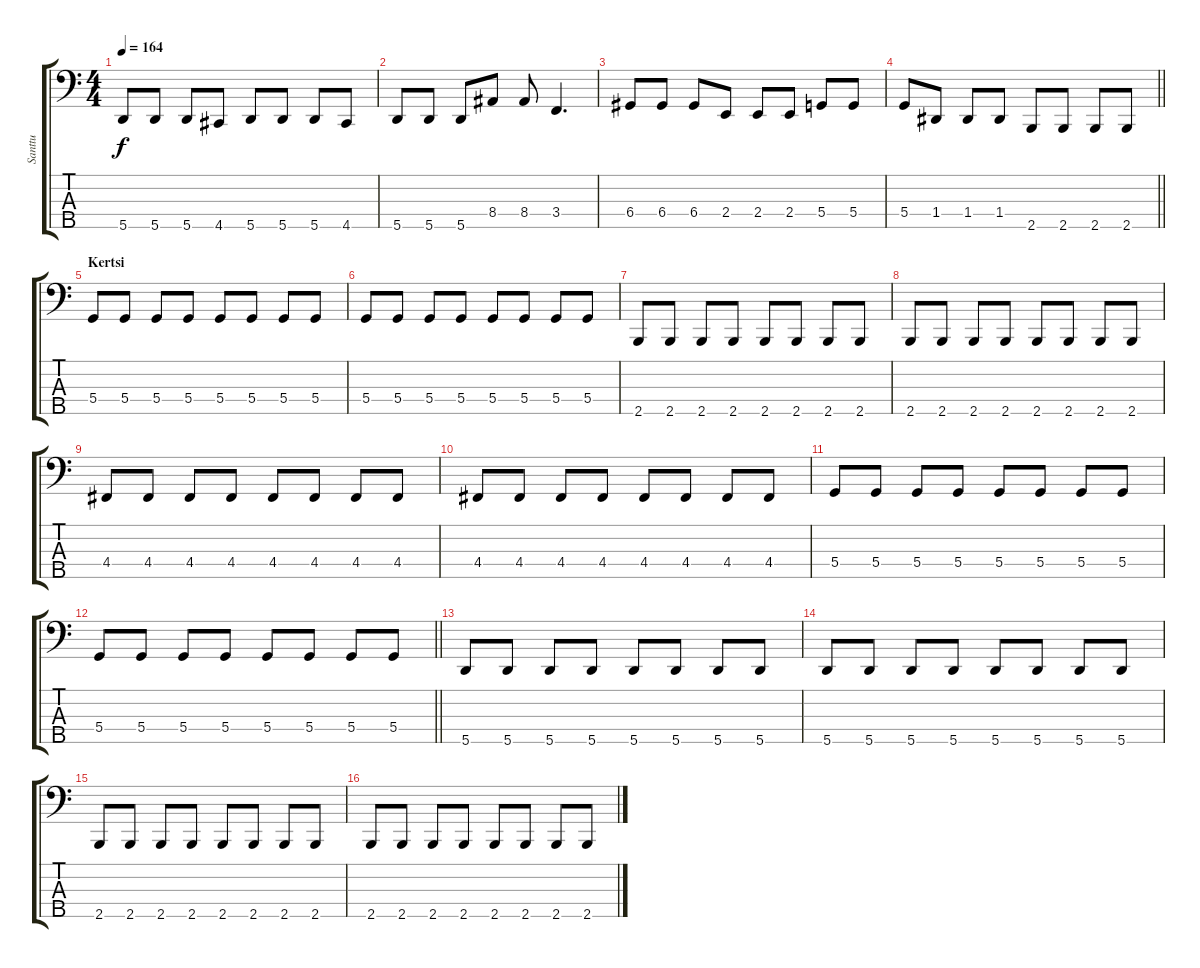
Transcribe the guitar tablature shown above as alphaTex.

\track ("Santtu" "Santtu") {instrument electricbasspick}
\staff {score tabs}
\tuning (G2 D2 A1 D1 A0) {hide}
\ts (4 4)
\tempo 164
\clef f4
\ks c
5.5.8{dy f} 5.5.8 5.5.8 4.5.8 5.5.8 5.5.8 5.5.8 4.5.8 |
5.5.8 5.5.8 5.5.8 8.4.8 8.4.8 3.4.4{d} |
6.4.8 6.4.8 6.4.8 2.4.8 2.4.8 2.4.8 5.4.8 5.4.8 |
\barLineRight lightlight
5.4.8 1.4.8 1.4.8 1.4.8 2.5.8 2.5.8 2.5.8 2.5.8 |
\section ("" "Kertsi")
5.4.8 5.4.8 5.4.8 5.4.8 5.4.8 5.4.8 5.4.8 5.4.8 |
5.4.8 5.4.8 5.4.8 5.4.8 5.4.8 5.4.8 5.4.8 5.4.8 |
2.5.8 2.5.8 2.5.8 2.5.8 2.5.8 2.5.8 2.5.8 2.5.8 |
2.5.8 2.5.8 2.5.8 2.5.8 2.5.8 2.5.8 2.5.8 2.5.8 |
4.4.8 4.4.8 4.4.8 4.4.8 4.4.8 4.4.8 4.4.8 4.4.8 |
4.4.8 4.4.8 4.4.8 4.4.8 4.4.8 4.4.8 4.4.8 4.4.8 |
5.4.8 5.4.8 5.4.8 5.4.8 5.4.8 5.4.8 5.4.8 5.4.8 |
\barLineRight lightlight
5.4.8 5.4.8 5.4.8 5.4.8 5.4.8 5.4.8 5.4.8 5.4.8 |
5.5.8 5.5.8 5.5.8 5.5.8 5.5.8 5.5.8 5.5.8 5.5.8 |
5.5.8 5.5.8 5.5.8 5.5.8 5.5.8 5.5.8 5.5.8 5.5.8 |
2.5.8 2.5.8 2.5.8 2.5.8 2.5.8 2.5.8 2.5.8 2.5.8 |
2.5.8 2.5.8 2.5.8 2.5.8 2.5.8 2.5.8 2.5.8 2.5.8
